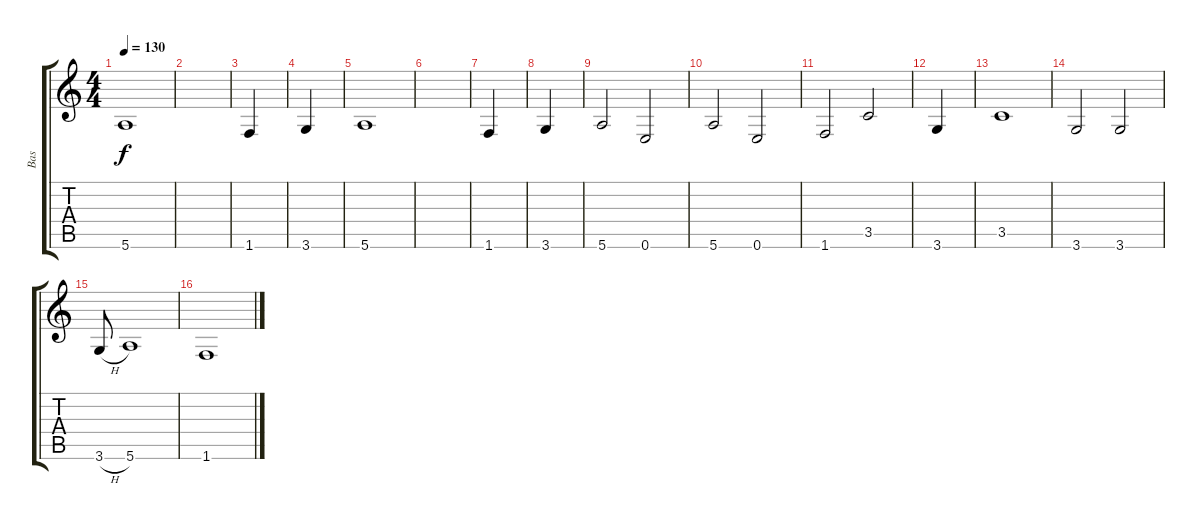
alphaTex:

\track ("Bas" "Bas") {instrument electricbassfinger}
\staff {score tabs}
\tuning (E4 B3 G3 D3 A2 E2) {hide}
\ts (4 4)
\tempo 130
\clef g2
\ks c
5.6.1{dy f} |
|
1.6.4 |
3.6.4 |
5.6.1 |
|
1.6.4 |
3.6.4 |
5.6.2 0.6.2 |
5.6.2 0.6.2 |
1.6.2 3.5.2 |
3.6.4 |
3.5.1 |
3.6.2 3.6.2 |
3.6{h}.8 5.6.1 |
1.6.1
